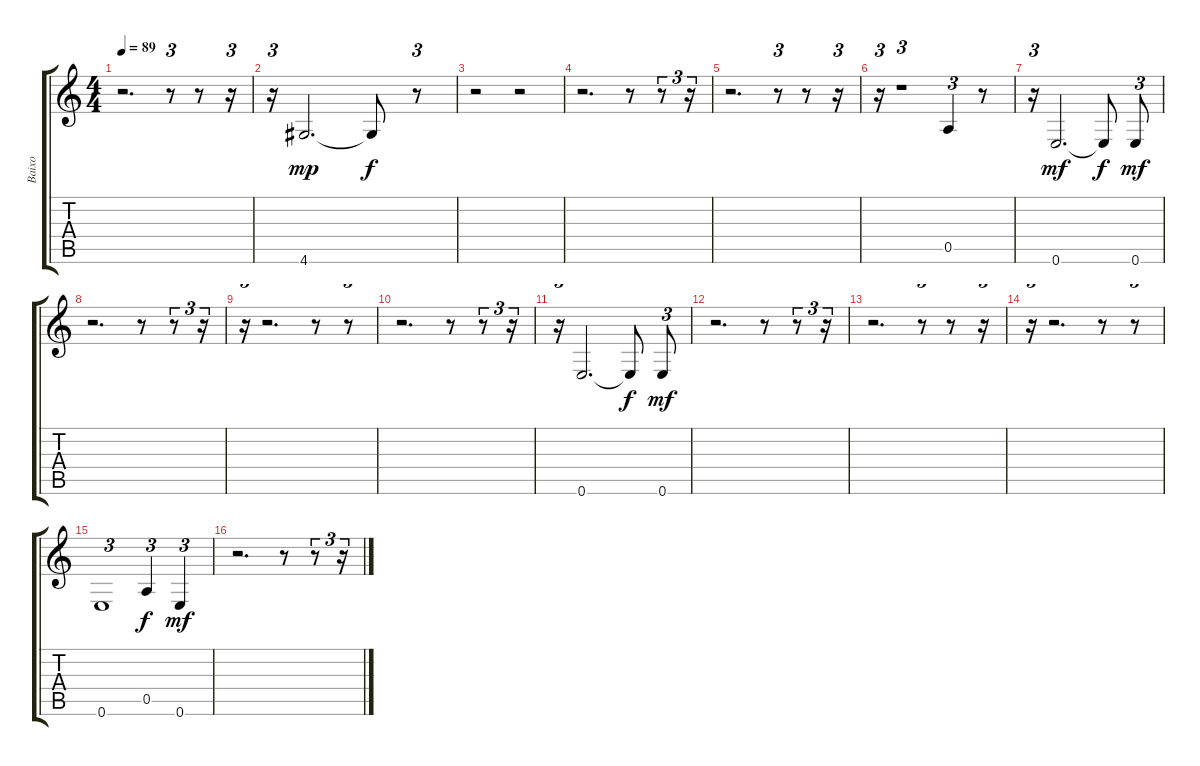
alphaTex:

\track ("Baixo          " "Baixo     ") {instrument fretlessbass}
\staff {score tabs}
\tuning (E4 B3 G3 D3 A2 E2) {hide}
\ts (4 4)
\tempo 89
\clef g2
\ks c
r.2{d dy f} r.8{tu (3 2)} r.8 r.16{tu (3 2)} |
r.16{tu (3 2)} 4.6.2{d dy mp} 4.6{t}.8{dy f} r.8{tu (3 2)} |
r.2 r.2 |
r.2{d} r.8 r.8{tu (3 2)} r.16{tu (3 2)} |
r.2{d} r.8{tu (3 2)} r.8 r.16{tu (3 2)} |
r.16{tu (3 2)} r.1{tu (3 2)} 0.5.4{tu (3 2)} r.8 |
r.16{tu (3 2)} 0.6.2{d dy mf} 0.6{t}.8{dy f} 0.6.8{tu (3 2) dy mf} |
r.2{d} r.8 r.8{tu (3 2)} r.16{tu (3 2)} |
r.16{tu (3 2)} r.2{d} r.8 r.8{tu (3 2)} |
r.2{d} r.8 r.8{tu (3 2)} r.16{tu (3 2)} |
r.16{tu (3 2)} 0.6.2{d} 0.6{t}.8{dy f} 0.6.8{tu (3 2) dy mf} |
r.2{d} r.8 r.8{tu (3 2)} r.16{tu (3 2)} |
r.2{d} r.8{tu (3 2)} r.8 r.16{tu (3 2)} |
r.16{tu (3 2)} r.2{d} r.8 r.8{tu (3 2)} |
0.6.1{tu (3 2)} 0.5.4{tu (3 2) dy f} 0.6.4{tu (3 2) dy mf} |
r.2{d} r.8 r.8{tu (3 2)} r.16{tu (3 2)}
